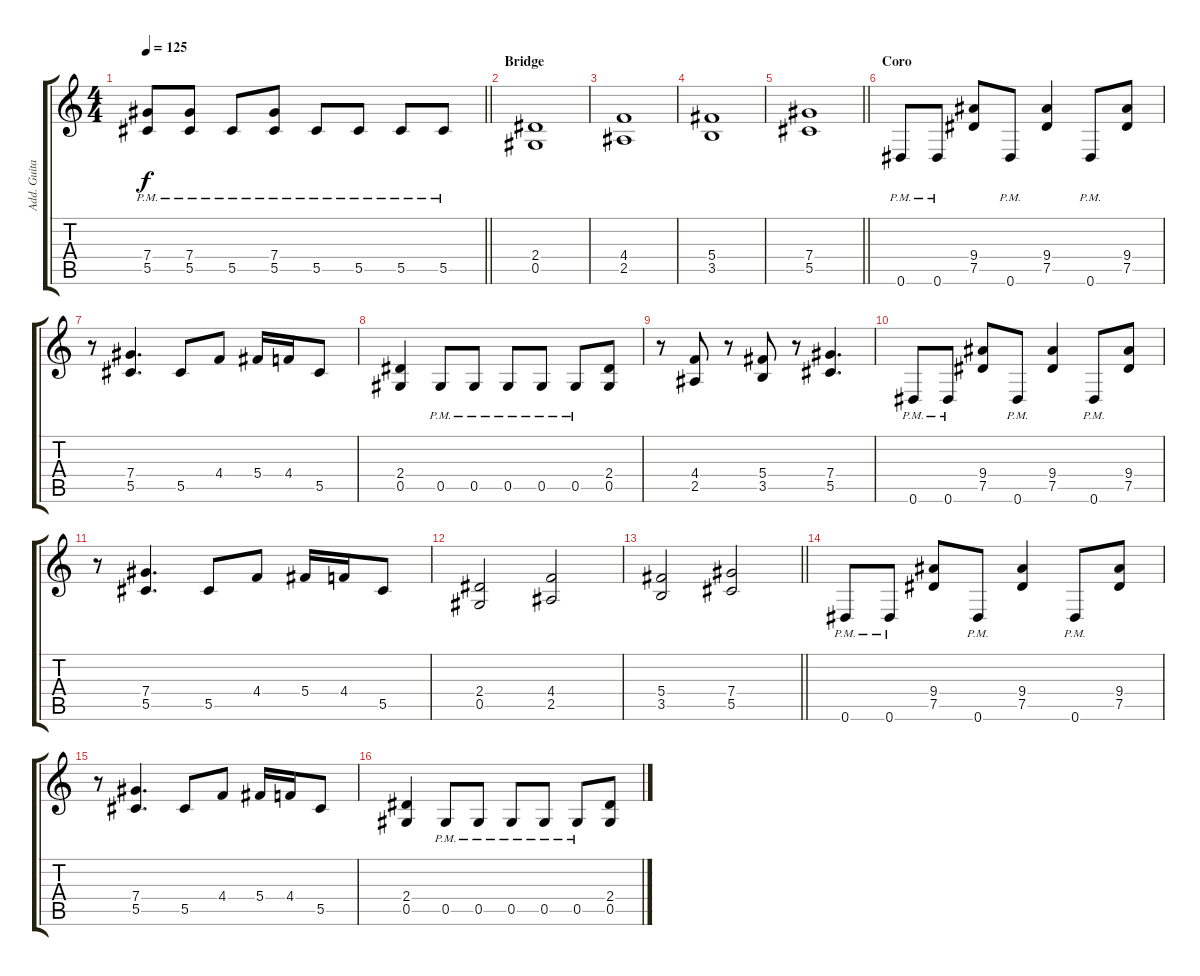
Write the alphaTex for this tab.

\track ("Add. Guitar Overdub" "Add. Guita") {instrument distortionguitar}
\staff {score tabs}
\tuning (Eb4 Bb3 Gb3 Db3 Ab2 Eb2) {hide}
\ts (4 4)
\tempo 125
\clef g2
\barLineRight lightlight
\ks c
(7.4{pm} 5.5{pm}).8{dy f} (7.4{pm} 5.5{pm}).8 5.5{pm}.8 (7.4{pm} 5.5{pm}).8 5.5{pm}.8 5.5{pm}.8 5.5{pm}.8 5.5{pm}.8 |
\section ("" "Bridge")
(2.4 0.5).1 |
(4.4 2.5).1 |
(5.4 3.5).1 |
\barLineRight lightlight
(7.4 5.5).1 |
\section ("" "Coro")
0.6{pm}.8 0.6{pm}.8 (9.4 7.5).8 0.6{pm}.8 (9.4 7.5).4 0.6{pm}.8 (9.4 7.5).8 |
r.8 (7.4 5.5).4{d} 5.5.8 4.4.8 5.4.16 4.4.16 5.5.8 |
(2.4 0.5).4 0.5{pm}.8 0.5{pm}.8 0.5{pm}.8 0.5{pm}.8 0.5{pm}.8 (2.4 0.5).8 |
r.8 (4.4 2.5).8 r.8 (5.4 3.5).8 r.8 (7.4 5.5).4{d} |
0.6{pm}.8 0.6{pm}.8 (9.4 7.5).8 0.6{pm}.8 (9.4 7.5).4 0.6{pm}.8 (9.4 7.5).8 |
r.8 (7.4 5.5).4{d} 5.5.8 4.4.8 5.4.16 4.4.16 5.5.8 |
(2.4 0.5).2 (4.4 2.5).2 |
\barLineRight lightlight
(5.4 3.5).2 (7.4 5.5).2 |
0.6{pm}.8 0.6{pm}.8 (9.4 7.5).8 0.6{pm}.8 (9.4 7.5).4 0.6{pm}.8 (9.4 7.5).8 |
r.8 (7.4 5.5).4{d} 5.5.8 4.4.8 5.4.16 4.4.16 5.5.8 |
(2.4 0.5).4 0.5{pm}.8 0.5{pm}.8 0.5{pm}.8 0.5{pm}.8 0.5{pm}.8 (2.4 0.5).8
